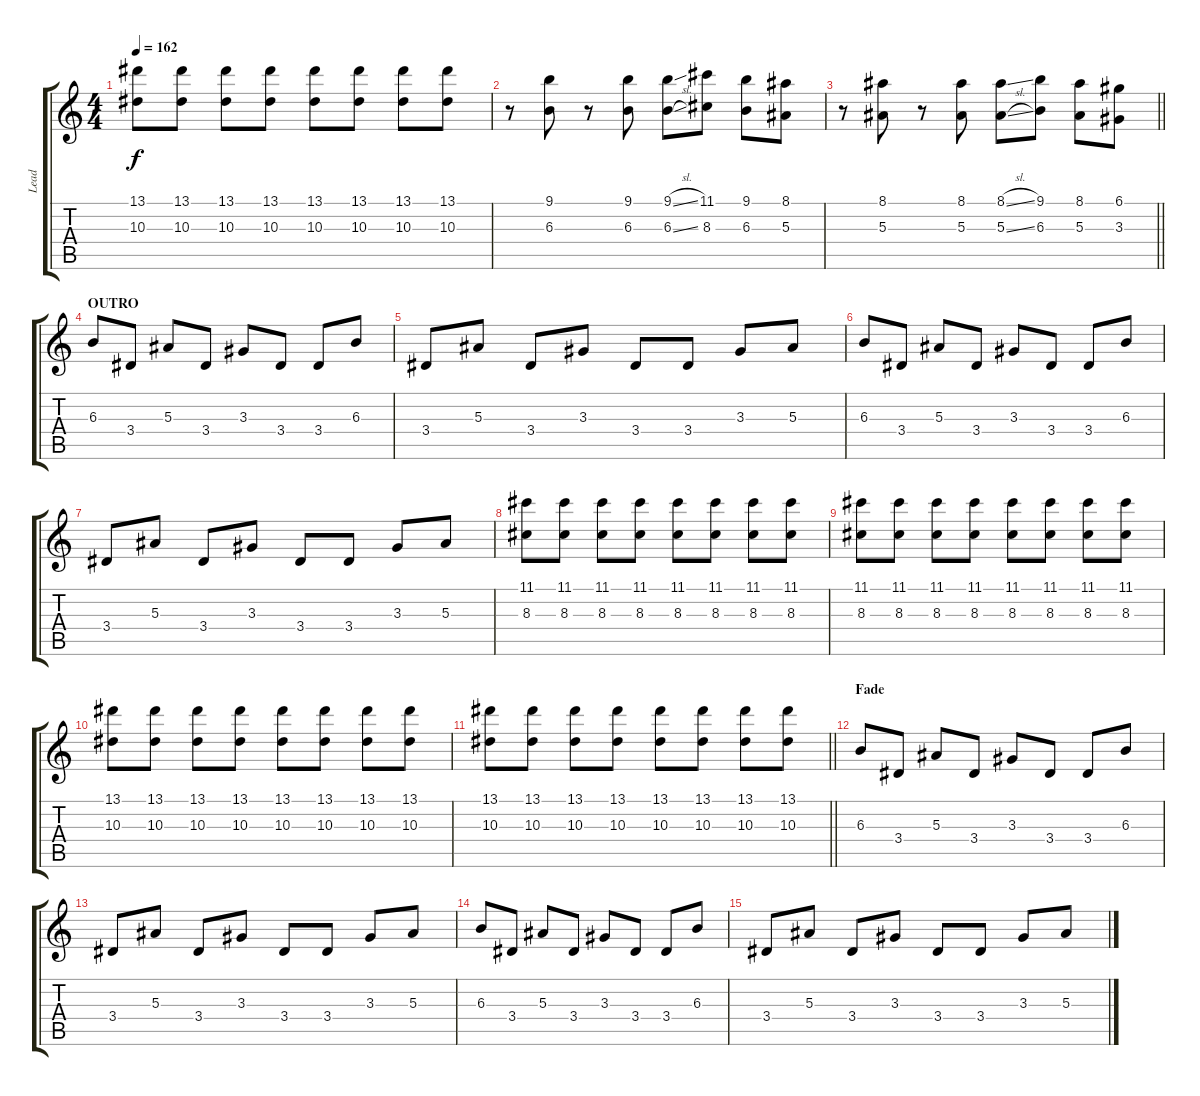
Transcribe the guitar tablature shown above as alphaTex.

\track ("Lead" "Lead") {instrument distortionguitar}
\staff {score tabs}
\tuning (D4 A3 F3 C3 G2 C2) {hide}
\ts (4 4)
\tempo 162
\clef g2
\ks c
(13.1{t} 10.3{t}).8{dy f} (13.1 10.3).8 (13.1 10.3).8 (13.1 10.3).8 (13.1 10.3).8 (13.1 10.3).8 (13.1 10.3).8 (13.1 10.3).8 |
r.8 (9.1 6.3).8 r.8 (9.1 6.3).8 (9.1{sl} 6.3{sl}).8 (11.1 8.3).8 (9.1 6.3).8 (8.1 5.3).8 |
\barLineRight lightlight
r.8 (8.1 5.3).8 r.8 (8.1 5.3).8 (8.1{sl} 5.3{sl}).8 (9.1 6.3).8 (8.1 5.3).8 (6.1 3.3).8 |
\section ("" "OUTRO")
6.3.8 3.4.8 5.3.8 3.4.8 3.3.8 3.4.8 3.4.8 6.3.8 |
3.4.8 5.3.8 3.4.8 3.3.8 3.4.8 3.4.8 3.3.8 5.3.8 |
6.3.8 3.4.8 5.3.8 3.4.8 3.3.8 3.4.8 3.4.8 6.3.8 |
3.4.8 5.3.8 3.4.8 3.3.8 3.4.8 3.4.8 3.3.8 5.3.8 |
(11.1 8.3).8 (11.1 8.3).8 (11.1 8.3).8 (11.1 8.3).8 (11.1 8.3).8 (11.1 8.3).8 (11.1 8.3).8 (11.1 8.3).8 |
(11.1 8.3).8 (11.1 8.3).8 (11.1 8.3).8 (11.1 8.3).8 (11.1 8.3).8 (11.1 8.3).8 (11.1 8.3).8 (11.1 8.3).8 |
(13.1 10.3).8 (13.1 10.3).8 (13.1 10.3).8 (13.1 10.3).8 (13.1 10.3).8 (13.1 10.3).8 (13.1 10.3).8 (13.1 10.3).8 |
\barLineRight lightlight
(13.1 10.3).8 (13.1 10.3).8 (13.1 10.3).8 (13.1 10.3).8 (13.1 10.3).8 (13.1 10.3).8 (13.1 10.3).8 (13.1 10.3).8 |
\section ("" "Fade")
6.3.8{volume 4} 3.4.8 5.3.8 3.4.8 3.3.8 3.4.8 3.4.8 6.3.8 |
3.4.8 5.3.8 3.4.8 3.3.8 3.4.8 3.4.8 3.3.8 5.3.8 |
6.3.8 3.4.8 5.3.8 3.4.8 3.3.8 3.4.8 3.4.8 6.3.8 |
3.4.8 5.3.8 3.4.8 3.3.8 3.4.8 3.4.8 3.3.8 5.3.8
